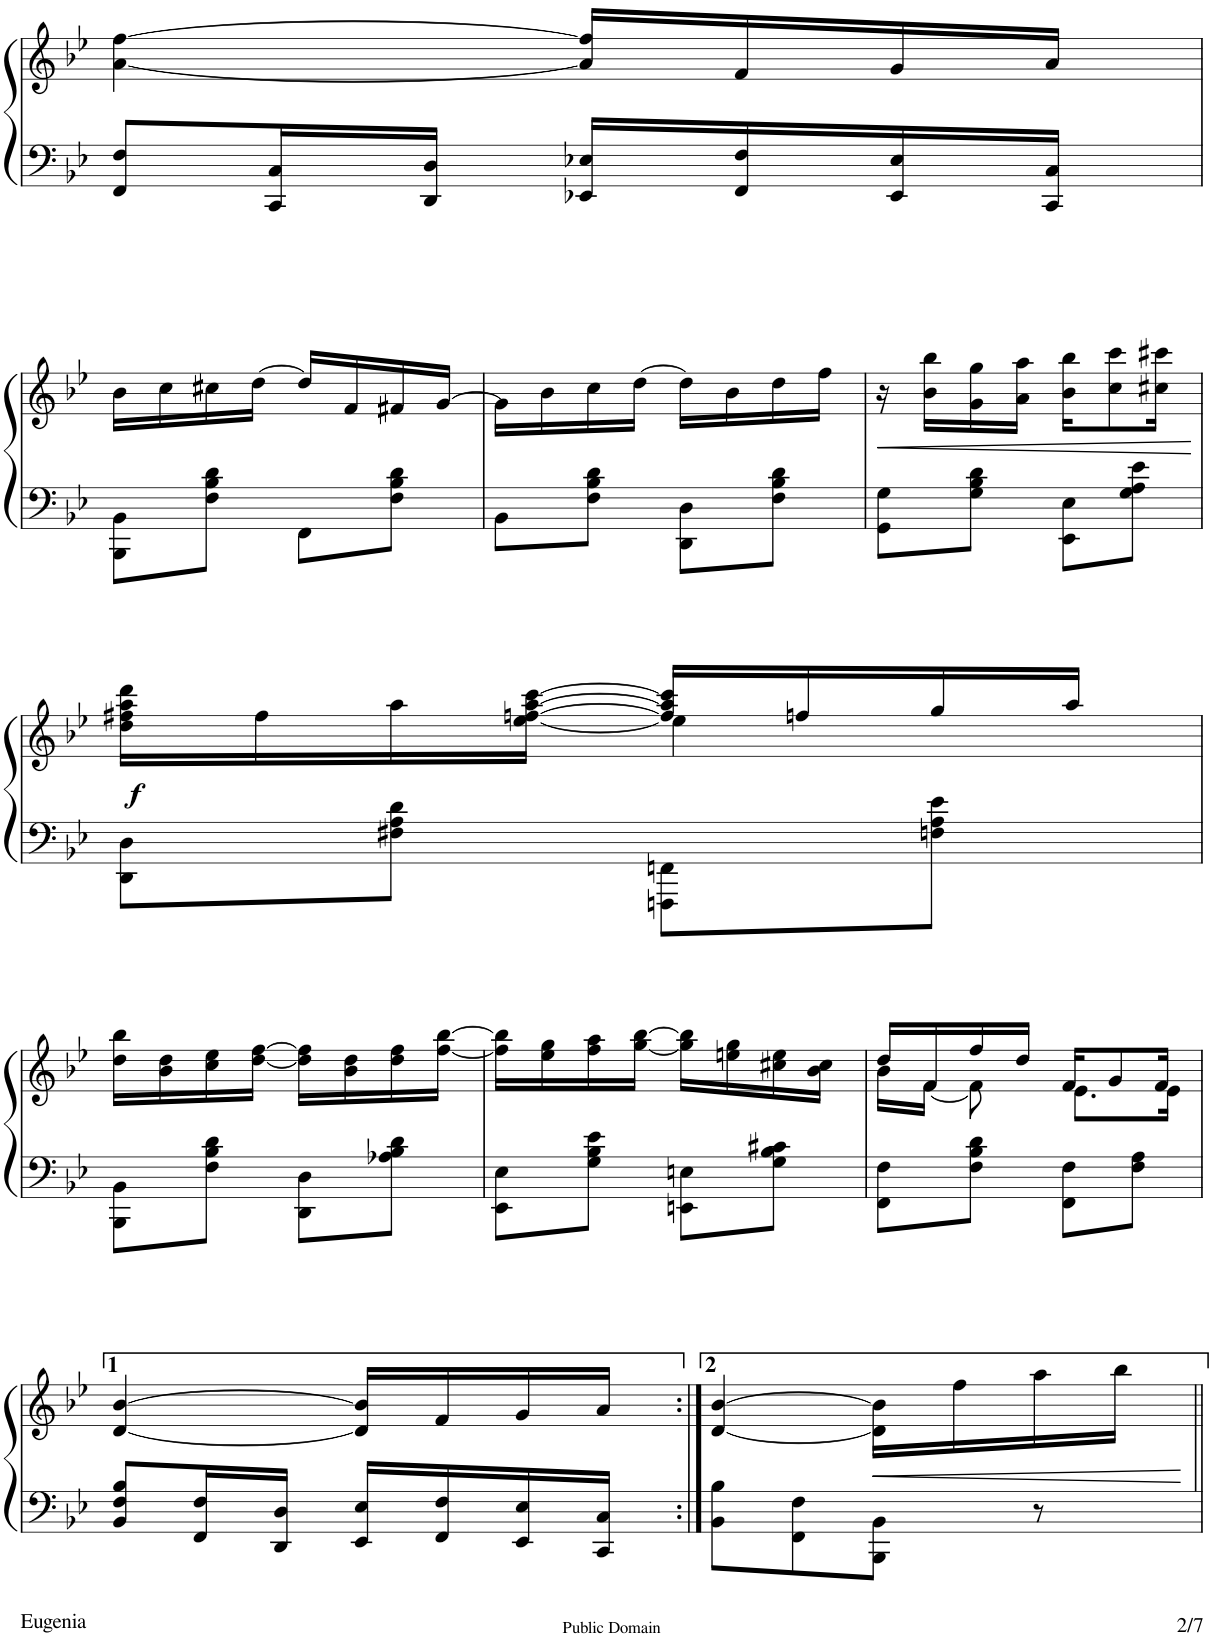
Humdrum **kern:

**kern	**kern	**dynam
*part1	*part1	*part1
*staff2	*staff1	*staff1/2
*I"Piano	*	*
*I'Pno	*	*
!!LO:PB:g=z
*clefF4	*clefG2	*
*k[b-e-]	*k[b-e-]	*
*B-:	*B-:	*
*M2/4	*M2/4	*
=12	=12	=12
8FF/ 8F/L	[4a\ [4ff\	.
16CC/ 16C/L	.	.
16DD/ 16D/JJ	.	.
16EE-X/ 16E-X/LL	16a/] 16ff/]LL	.
16FF/ 16F/	16f/	.
16EE-/ 16E-/	16g/	.
16CC/ 16C/JJ	16a/JJ	.
!!LO:LB:g=z
=13	=13	=13
8BBB-\ 8BB-\L	16b-\LL	.
.	16cc\	.
8F\ 8B-\ 8d\J	16cc#X\	.
.	[16dd\JJ	.
8FF\L	16dd/LL]	.
.	16f/	.
8F\ 8B-\ 8d\J	16f#X/	.
.	[16g/JJ	.
=14	=14	=14
8BB-\L	16g\LL]	.
.	16b-\	.
8F\ 8B-\ 8d\J	16cc\	.
.	[16dd\JJ	.
8DD\ 8D\L	16dd\LL]	.
.	16b-\	.
8F\ 8B-\ 8d\J	16dd\	.
.	16ff\JJ	.
=15	=15	=15
!	!	!LO:HP:b
8GG\ 8G\L	16r	<
.	16b-\ 16bb-\LL	.
8G\ 8B-\ 8d\J	16g\ 16gg\	.
.	16a\ 16aa\JJ	.
8EE-\ 8E-\L	16b-\ 16bb-\KL	.
.	8cc\ 8ccc\	.
8G\ 8A\ 8e-\J	.	.
.	16cc#X\ 16ccc#X\Jk	.
.	.	[
!!LO:LB:g=z
=16	=16	=16
*	*^	*
!	!	!	!LO:DY:b
8DD\ 8D\L	16dd\ 16ff#X\ 16aa\ 16ddd\LL	4ryy	f
.	16ff#\	.	.
8F#X\ 8A\ 8d\J	16aa\	.	.
.	[16ee-\ [16ffn\ [16aa\ [16ccc\JJ	.	.
8FFFn\ 8FFn\L	16ff/] 16aa/] 16ccc/]LL	4ee-\]	.
.	16ffn/	.	.
8Fn\ 8A\ 8e-\J	16gg/	.	.
.	16aa/JJ	.	.
*	*v	*v	*
!!LO:LB:g=z
=17	=17	=17
8BBB-\ 8BB-\L	16dd\ 16bb-\LL	.
.	16b-\ 16dd\	.
8F\ 8B-\ 8d\J	16cc\ 16ee-\	.
.	[16dd\ [16ff\JJ	.
8DD\ 8D\L	16dd\] 16ff\]LL	.
.	16b-\ 16dd\	.
8A-X\ 8B-\ 8d\J	16dd\ 16ff\	.
.	[16ff\ [16bb-\JJ	.
=18	=18	=18
8EE-\ 8E-\L	16ff\] 16bb-\]LL	.
.	16ee-\ 16gg\	.
8G\ 8B-\ 8e-\J	16ff\ 16aa\	.
.	[16gg\ [16bb-\JJ	.
8EEn\ 8En\L	16gg\] 16bb-\]LL	.
.	16een\ 16gg\	.
8G\ 8B-\ 8c#X\J	16cc#X\ 16ee\	.
.	16b-\ 16cc#\JJ	.
=19	=19	=19
*	*^	*
8FF\ 8F\L	16dd/LL	16b-\LL	.
.	16f/	[16f\JJ	.
8F\ 8B-\ 8d\J	16ff/	8f\]	.
.	16dd/JJ	.	.
8FF\ 8F\L	16f/KL	8.e-\L	.
.	8g/	.	.
8F\ 8A\J	.	.	.
.	16f/Jk	16e-\Jk	.
*	*v	*v	*
!!LO:LB:g=z
=20	=20	=20
8BB-/ 8F/ 8B-/L	[4d/ [4b-/	.
16FF/ 16F/L	.	.
16DD/ 16D/JJ	.	.
16EE-/ 16E-/LL	16d/] 16b-/]LL	.
16FF/ 16F/	16f/	.
16EE-/ 16E-/	16g/	.
16CC/ 16C/JJ	16a/JJ	.
=21:|!	=21:|!	=21:|!
8BB-\ 8B-\L	[4d/ [4b-/	.
8FF\ 8F\	.	.
!	!	!LO:HP:b
8BBB-\ 8BB-\J	16d\] 16b-\]LL	<
.	16ff\	.
8r	16aa\	.
.	16bb-\JJ	.
.	.	[
=||	=||	=||
*-	*-	*-
